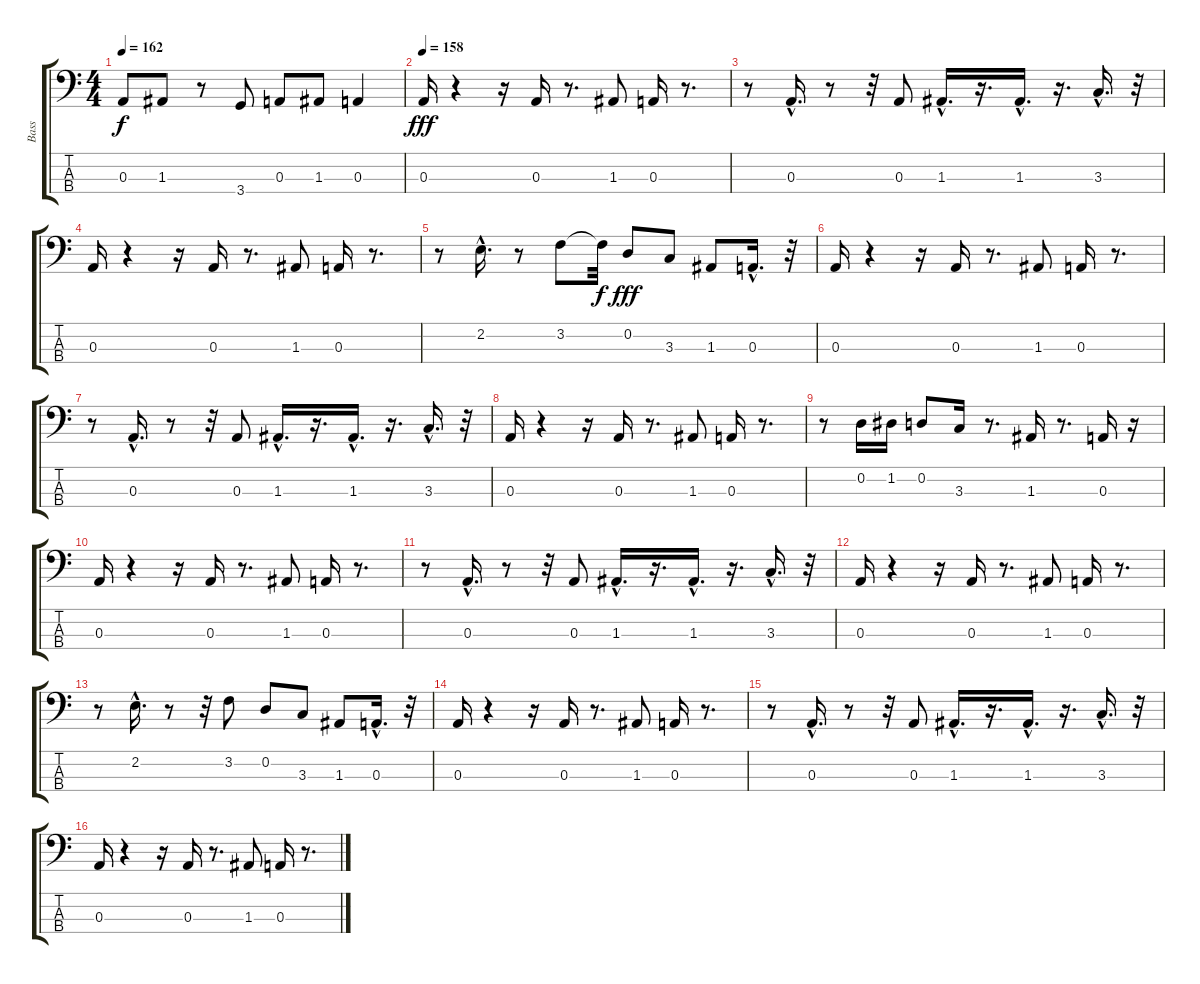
\track ("Bass" "Bass") {instrument electricbasspick}
\staff {score tabs}
\tuning (G2 D2 A1 E1) {hide}
\ts (4 4)
\tempo 162
\clef f4
\ks c
0.3{t}.8{dy f} 1.3.8 r.8 3.4.8 0.3.8 1.3.8 0.3.4 |
\tempo 158
0.3.16{dy fff} r.4 r.16 0.3.16 r.8{d} 1.3.8 0.3.16 r.8{d} |
r.8 0.3{hac}.16{d} r.8 r.32 0.3.8 1.3{hac}.16{d} r.16{d} 1.3{hac}.16{d} r.16{d} 3.3{hac}.16{d} r.32 |
0.3.16 r.4 r.16 0.3.16 r.8{d} 1.3.8 0.3.16 r.8{d} |
r.8 2.2{hac}.16{d} r.8 3.2.8 3.2{t}.32{dy f} 0.2.8{dy fff} 3.3.8 1.3.8 0.3{hac}.16{d} r.32 |
0.3.16 r.4 r.16 0.3.16 r.8{d} 1.3.8 0.3.16 r.8{d} |
r.8 0.3{hac}.16{d} r.8 r.32 0.3.8 1.3{hac}.16{d} r.16{d} 1.3{hac}.16{d} r.16{d} 3.3{hac}.16{d} r.32 |
0.3.16 r.4 r.16 0.3.16 r.8{d} 1.3.8 0.3.16 r.8{d} |
r.8 0.2.16 1.2.16 0.2.8 3.3.16 r.8{d} 1.3.16 r.8{d} 0.3.16 r.16 |
0.3.16 r.4 r.16 0.3.16 r.8{d} 1.3.8 0.3.16 r.8{d} |
r.8 0.3{hac}.16{d} r.8 r.32 0.3.8 1.3{hac}.16{d} r.16{d} 1.3{hac}.16{d} r.16{d} 3.3{hac}.16{d} r.32 |
0.3.16 r.4 r.16 0.3.16 r.8{d} 1.3.8 0.3.16 r.8{d} |
r.8 2.2{hac}.16{d} r.8 r.32 3.2.8 0.2.8 3.3.8 1.3.8 0.3{hac}.16{d} r.32 |
0.3.16 r.4 r.16 0.3.16 r.8{d} 1.3.8 0.3.16 r.8{d} |
r.8 0.3{hac}.16{d} r.8 r.32 0.3.8 1.3{hac}.16{d} r.16{d} 1.3{hac}.16{d} r.16{d} 3.3{hac}.16{d} r.32 |
0.3.16 r.4 r.16 0.3.16 r.8{d} 1.3.8 0.3.16 r.8{d}
